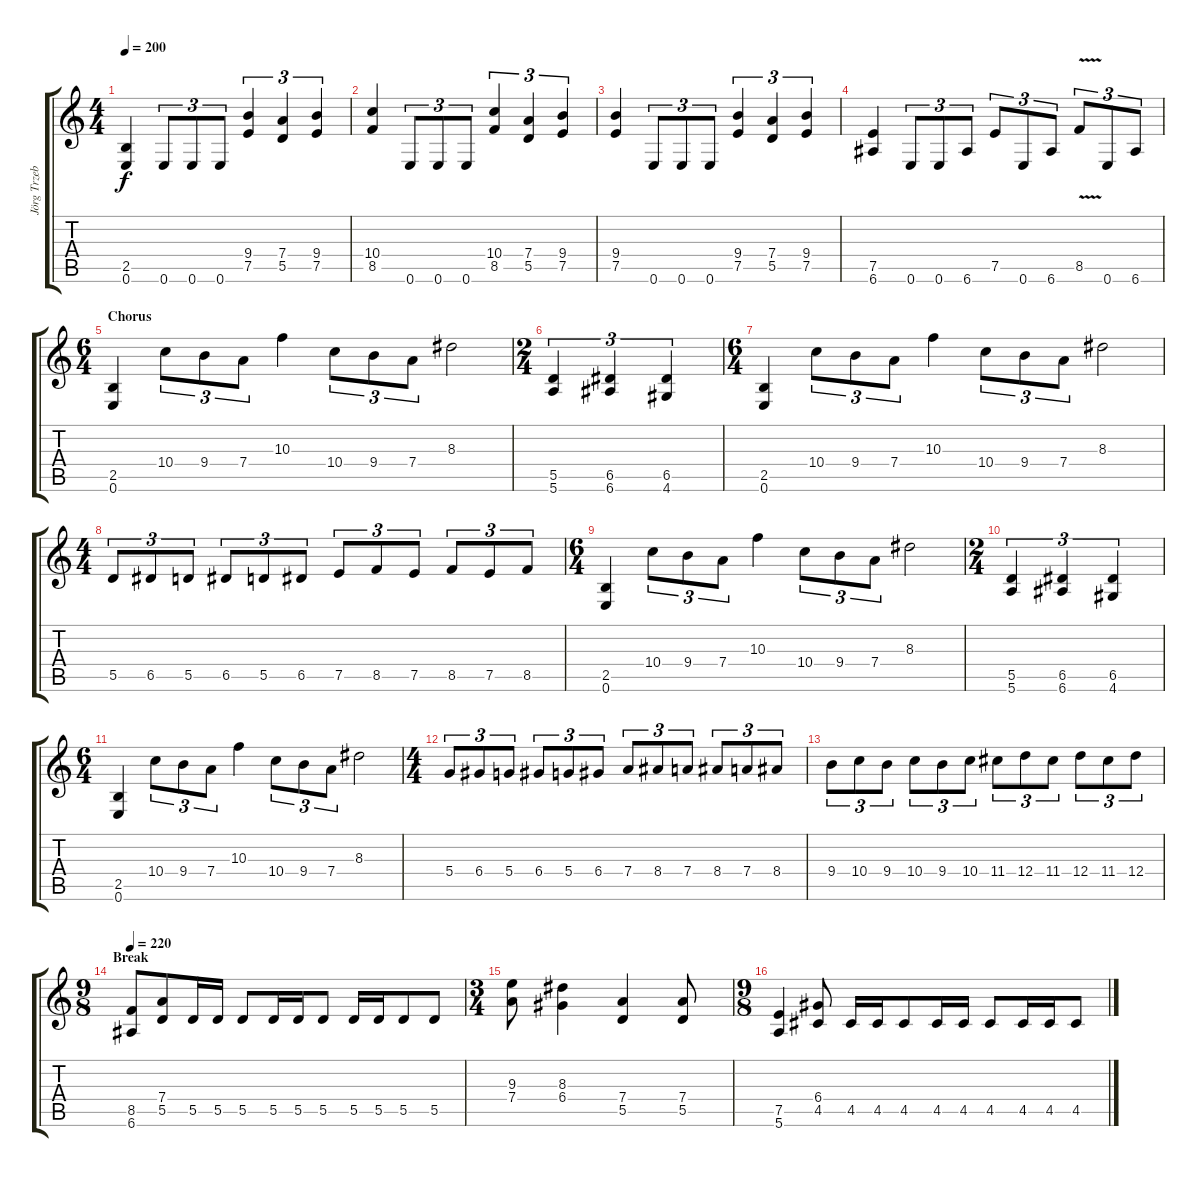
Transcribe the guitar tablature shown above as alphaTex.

\track ("Jörg Trzebiatowski" "Jörg Trzeb") {instrument distortionguitar}
\staff {score tabs}
\tuning (E4 B3 G3 D3 A2 E2) {hide}
\ts (4 4)
\tempo 200
\clef g2
\ks c
(2.5 0.6).4{dy f} 0.6.8{tu (3 2)} 0.6.8{tu (3 2)} 0.6.8{tu (3 2)} (9.4 7.5).4{tu (3 2)} (7.4 5.5).4{tu (3 2)} (9.4 7.5).4{tu (3 2)} |
(10.4 8.5).4 0.6.8{tu (3 2)} 0.6.8{tu (3 2)} 0.6.8{tu (3 2)} (10.4 8.5).4{tu (3 2)} (7.4 5.5).4{tu (3 2)} (9.4 7.5).4{tu (3 2)} |
(9.4 7.5).4 0.6.8{tu (3 2)} 0.6.8{tu (3 2)} 0.6.8{tu (3 2)} (9.4 7.5).4{tu (3 2)} (7.4 5.5).4{tu (3 2)} (9.4 7.5).4{tu (3 2)} |
(7.5 6.6).4 0.6.8{tu (3 2)} 0.6.8{tu (3 2)} 6.6.8{tu (3 2)} 7.5.8{tu (3 2)} 0.6.8{tu (3 2)} 6.6.8{tu (3 2)} 8.5{v}.8{tu (3 2)} 0.6.8{tu (3 2)} 6.6.8{tu (3 2)} |
\ts (6 4)
\section ("" "Chorus")
(2.5 0.6).4 10.4.8{tu (3 2)} 9.4.8{tu (3 2)} 7.4.8{tu (3 2)} 10.3.4 10.4.8{tu (3 2)} 9.4.8{tu (3 2)} 7.4.8{tu (3 2)} 8.3.2 |
\ts (2 4)
(5.5 5.6).4{tu (3 2)} (6.5 6.6).4{tu (3 2)} (6.5 4.6).4{tu (3 2)} |
\ts (6 4)
(2.5 0.6).4 10.4.8{tu (3 2)} 9.4.8{tu (3 2)} 7.4.8{tu (3 2)} 10.3.4 10.4.8{tu (3 2)} 9.4.8{tu (3 2)} 7.4.8{tu (3 2)} 8.3.2 |
\ts (4 4)
5.5.8{tu (3 2)} 6.5.8{tu (3 2)} 5.5.8{tu (3 2)} 6.5.8{tu (3 2)} 5.5.8{tu (3 2)} 6.5.8{tu (3 2)} 7.5.8{tu (3 2)} 8.5.8{tu (3 2)} 7.5.8{tu (3 2)} 8.5.8{tu (3 2)} 7.5.8{tu (3 2)} 8.5.8{tu (3 2)} |
\ts (6 4)
(2.5 0.6).4 10.4.8{tu (3 2)} 9.4.8{tu (3 2)} 7.4.8{tu (3 2)} 10.3.4 10.4.8{tu (3 2)} 9.4.8{tu (3 2)} 7.4.8{tu (3 2)} 8.3.2 |
\ts (2 4)
(5.5 5.6).4{tu (3 2)} (6.5 6.6).4{tu (3 2)} (6.5 4.6).4{tu (3 2)} |
\ts (6 4)
(2.5 0.6).4 10.4.8{tu (3 2)} 9.4.8{tu (3 2)} 7.4.8{tu (3 2)} 10.3.4 10.4.8{tu (3 2)} 9.4.8{tu (3 2)} 7.4.8{tu (3 2)} 8.3.2 |
\ts (4 4)
5.4.8{tu (3 2)} 6.4.8{tu (3 2)} 5.4.8{tu (3 2)} 6.4.8{tu (3 2)} 5.4.8{tu (3 2)} 6.4.8{tu (3 2)} 7.4.8{tu (3 2)} 8.4.8{tu (3 2)} 7.4.8{tu (3 2)} 8.4.8{tu (3 2)} 7.4.8{tu (3 2)} 8.4.8{tu (3 2)} |
9.4.8{tu (3 2)} 10.4.8{tu (3 2)} 9.4.8{tu (3 2)} 10.4.8{tu (3 2)} 9.4.8{tu (3 2)} 10.4.8{tu (3 2)} 11.4.8{tu (3 2)} 12.4.8{tu (3 2)} 11.4.8{tu (3 2)} 12.4.8{tu (3 2)} 11.4.8{tu (3 2)} 12.4.8{tu (3 2)} |
\ts (9 8)
\section ("" "Break")
\tempo 220
(8.5 6.6).8 (7.4 5.5).8 5.5.16 5.5.16 5.5.8 5.5.16 5.5.16 5.5.8 5.5.16 5.5.16 5.5.8 5.5.8 |
\ts (3 4)
(9.3 7.4).8 (8.3 6.4).4 (7.4 5.5).4 (7.4 5.5).8 |
\ts (9 8)
(7.5 5.6).4 (6.4 4.5).8 4.5.16 4.5.16 4.5.8 4.5.16 4.5.16 4.5.8 4.5.16 4.5.16 4.5.8
